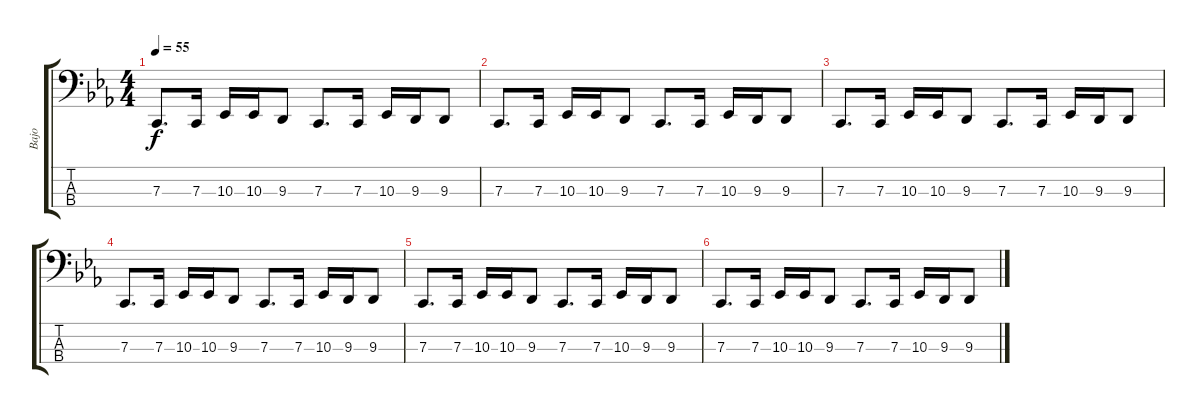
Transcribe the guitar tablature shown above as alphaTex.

\track ("Bajo" "Bajo") {instrument bassoon}
\staff {score tabs}
\tuning (Eb2 Bb1 F1 C1) {hide}
\ts (4 4)
\tempo 55
\clef f4
\ks cminor
7.3.8{d dy f} 7.3.16 10.3.16 10.3.16 9.3.8 7.3.8{d} 7.3.16 10.3.16 9.3.16 9.3.8 |
7.3.8{d} 7.3.16 10.3.16 10.3.16 9.3.8 7.3.8{d} 7.3.16 10.3.16 9.3.16 9.3.8 |
7.3.8{d} 7.3.16 10.3.16 10.3.16 9.3.8 7.3.8{d} 7.3.16 10.3.16 9.3.16 9.3.8 |
7.3.8{d} 7.3.16 10.3.16 10.3.16 9.3.8 7.3.8{d} 7.3.16 10.3.16 9.3.16 9.3.8 |
7.3.8{d} 7.3.16 10.3.16 10.3.16 9.3.8 7.3.8{d} 7.3.16 10.3.16 9.3.16 9.3.8 |
7.3.8{d} 7.3.16 10.3.16 10.3.16 9.3.8 7.3.8{d} 7.3.16 10.3.16 9.3.16 9.3.8
